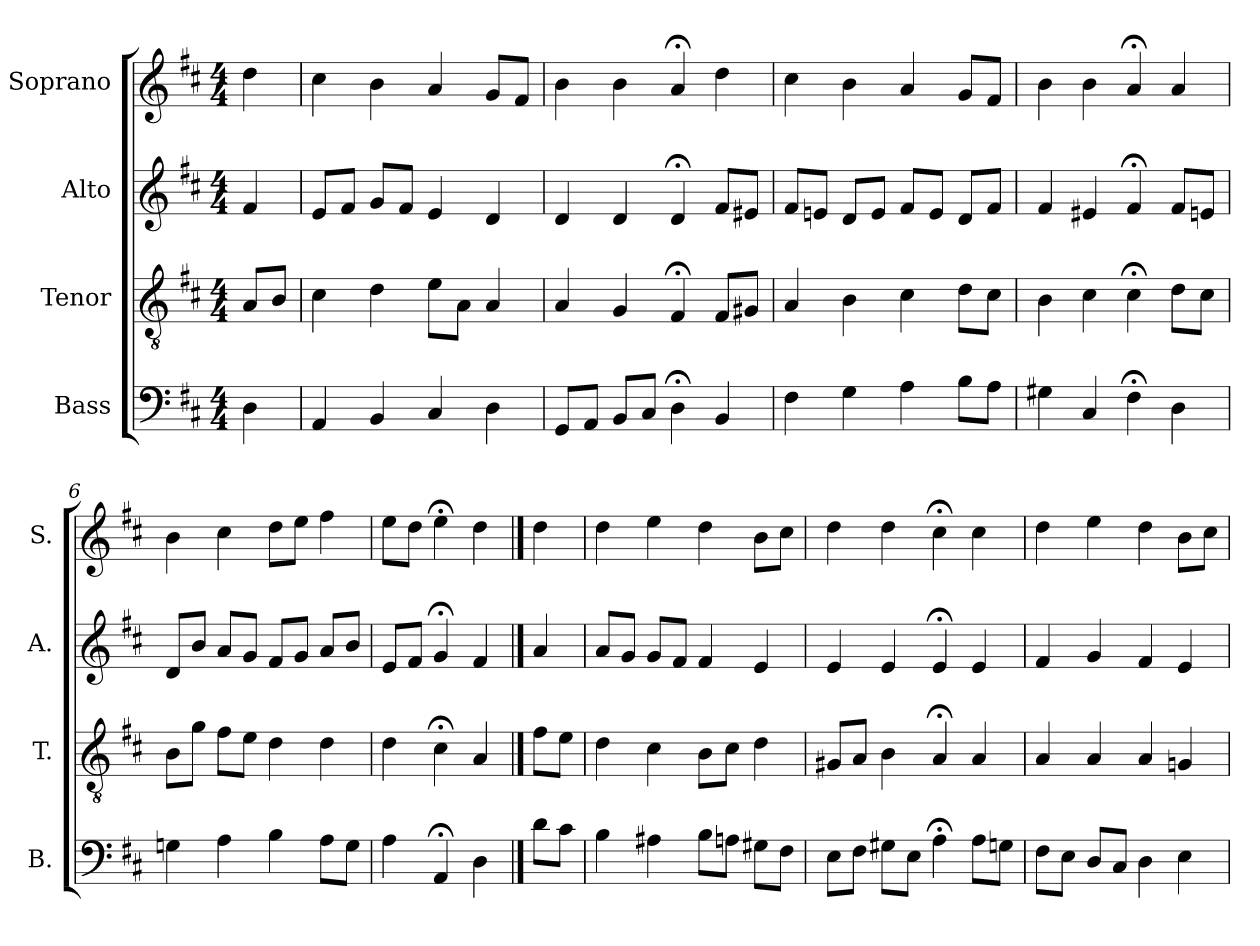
**kern	**kern	**kern	**kern
*part4	*part3	*part2	*part1
*staff4	*staff3	*staff2	*staff1
*I"Bass	*I"Tenor	*I"Alto	*I"Soprano
*I'B.	*I'T.	*I'A.	*I'S.
*clefF4	*clefGv2	*clefG2	*clefG2
*	*ITrd7c12	*	*
*k[f#c#]	*k[f#c#]	*k[f#c#]	*k[f#c#]
*D:	*D:	*D:	*D:
*M4/4	*M4/4	*M4/4	*M4/4
=1	=1	=1	=1
4D\	8AA/L	4f#/	4dd\
.	8BB/J	.	.
=2	=2	=2	=2
4AA/	4C#\	8e/L	4cc#\
.	.	8f#/J	.
4BB/	4D\	8g/L	4b\
.	.	8f#/J	.
4C#/	8E\L	4e/	4a/
.	8AA\J	.	.
4D\	4AA/	4d/	8g/L
.	.	.	8f#/J
=3	=3	=3	=3
8GG/L	4AA/	4d/	4b\
8AA/J	.	.	.
8BB/L	4GG/	4d/	4b\
8C#/J	.	.	.
4D;<\	4FF#;</	4d;</	4a;</
4BB/	8FF#/L	8f#/L	4dd\
.	8GG#X/J	8e#X/J	.
=4	=4	=4	=4
4F#\	4AA/	8f#/L	4cc#\
.	.	8en/J	.
4G\	4BB\	8d/L	4b\
.	.	8e/J	.
4A\	4C#\	8f#/L	4a/
.	.	8e/J	.
8B\L	8D\L	8d/L	8g/L
8A\J	8C#\J	8f#/J	8f#/J
=5	=5	=5	=5
4G#X\	4BB\	4f#/	4b\
4C#/	4C#\	4e#X/	4b\
4F#;<\	4C#;<\	4f#;</	4a;</
4D\	8D\L	8f#/L	4a/
.	8C#\J	8en/J	.
!!LO:LB:g=z
=6	=6	=6	=6
4Gn\	8BB\L	8d/L	4b\
.	8G\J	8b/J	.
4A\	8F#\L	8a/L	4cc#\
.	8E\J	8g/J	.
4B\	4D\	8f#/L	8dd\L
.	.	8g/J	8ee\J
8A\L	4D\	8a/L	4ff#\
8G\J	.	8b/J	.
=7	=7	=7	=7
4A\	4D\	8e/L	8ee\L
.	.	8f#/J	8dd\J
4AA;</	4C#;<\	4g;</	4ee;<\
4D\	4AA/	4f#/	4dd\
==8	==8	==8	==8
8d\L	8F#\L	4a/	4dd\
8c#\J	8E\J	.	.
=9	=9	=9	=9
4B\	4D\	8a/L	4dd\
.	.	8g/J	.
4A#X\	4C#\	8g/L	4ee\
.	.	8f#/J	.
8B\L	8BB\L	4f#/	4dd\
8An\J	8C#\J	.	.
8G#X\L	4D\	4e/	8b\L
8F#\J	.	.	8cc#\J
=10	=10	=10	=10
8E\L	8GG#X/L	4e/	4dd\
8F#\J	8AA/J	.	.
8G#X\L	4BB\	4e/	4dd\
8E\J	.	.	.
4A;<\	4AA;</	4e;</	4cc#;<\
8A\L	4AA/	4e/	4cc#\
8Gn\J	.	.	.
!!LO:PB:g=z
=11	=11	=11	=11
8F#\L	4AA/	4f#/	4dd\
8E\J	.	.	.
8D/L	4AA/	4g/	4ee\
8C#/J	.	.	.
4D\	4AA/	4f#/	4dd\
4E\	4GGn/	4e/	8b\L
.	.	.	8cc#\J
=	=	=	=
*-	*-	*-	*-
